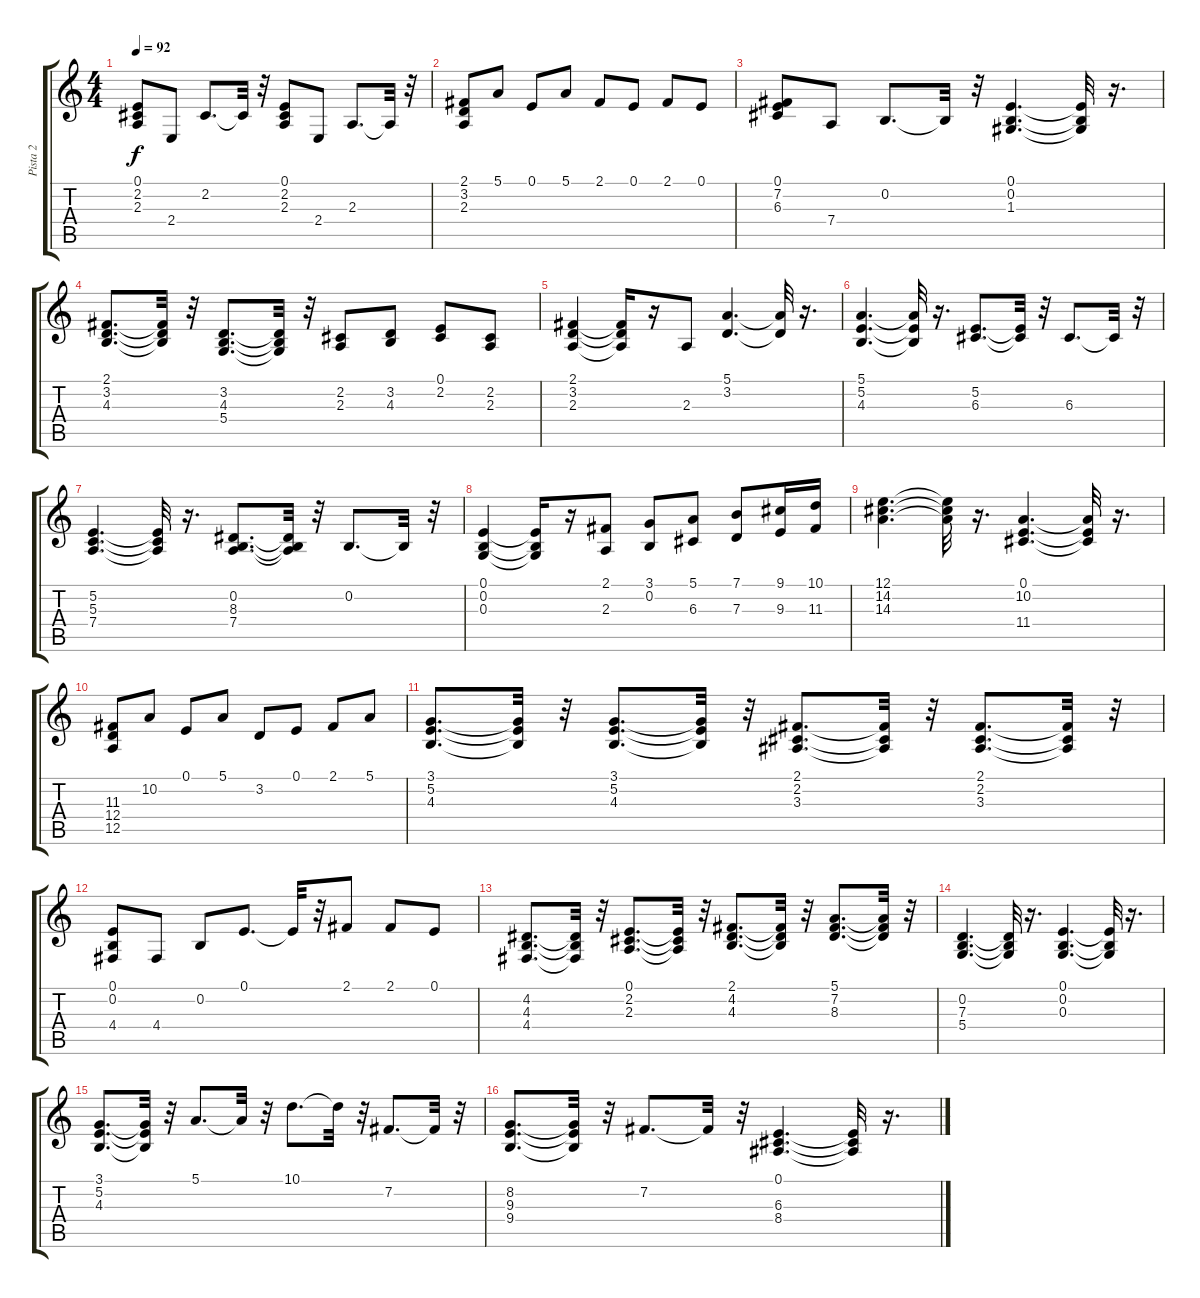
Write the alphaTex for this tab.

\track ("Pista 2" "Pista 2") {instrument acousticgrandpiano}
\staff {score tabs}
\tuning (E4 B3 G3 D3 A2 E2) {hide}
\ts (4 4)
\tempo 92
\clef g2
\ks c
(0.1 2.2 2.3).8{dy f} 2.4.8 2.2.8{d} 2.2{t}.32 r.32 (0.1 2.2 2.3).8 2.4.8 2.3.8{d} 2.3{t}.32 r.32 |
(2.1 3.2 2.3).8 5.1.8 0.1.8 5.1.8 2.1.8 0.1.8 2.1.8 0.1.8 |
(0.1 7.2 6.3).8 7.4.8 0.2.8{d} 0.2{t}.32 r.32 (0.1 0.2 1.3).4{d} (0.1{t} 0.2{t} 1.3{t}).32 r.16{d} |
(2.1 3.2 4.3).8{d} (2.1{t} 3.2{t} 4.3{t}).32 r.32 (3.2 4.3 5.4).8{d} (3.2{t} 4.3{t} 5.4{t}).32 r.32 (2.2 2.3).8 (3.2 4.3).8 (0.1 2.2).8 (2.2 2.3).8 |
(2.1 3.2 2.3).4 (2.1{t} 3.2{t} 2.3{t}).16 r.16 2.3.8 (5.1 3.2).4{d} (5.1{t} 3.2{t}).32 r.16{d} |
(5.1 5.2 4.3).4{d} (5.1{t} 5.2{t} 4.3{t}).32 r.16{d} (5.2 6.3).8{d} (5.2{t} 6.3{t}).32 r.32 6.3.8{d} 6.3{t}.32 r.32 |
(5.2 5.3 7.4).4{d} (5.2{t} 5.3{t} 7.4{t}).32 r.16{d} (0.2 8.3 7.4).8{d} (0.2{t} 8.3{t} 7.4{t}).32 r.32 0.2.8{d} 0.2{t}.32 r.32 |
(0.1 0.2 0.3).4 (0.1{t} 0.2{t} 0.3{t}).16 r.16 (2.1 2.3).8 (3.1 0.2).8 (5.1 6.3).8 (7.1 7.3).8 (9.1 9.3).16 (10.1 11.3).16 |
(12.1 14.2 14.3).4{d} (12.1{t} 14.2{t} 14.3{t}).32 r.16{d} (0.1 10.2 11.4).4{d} (0.1{t} 10.2{t} 11.4{t}).32 r.16{d} |
(11.3 12.4 12.5).8 10.2.8 0.1.8 5.1.8 3.2.8 0.1.8 2.1.8 5.1.8 |
(3.1 5.2 4.3).8{d} (3.1{t} 5.2{t} 4.3{t}).32 r.32 (3.1 5.2 4.3).8{d} (3.1{t} 5.2{t} 4.3{t}).32 r.32 (2.1 2.2 3.3).8{d} (2.1{t} 2.2{t} 3.3{t}).32 r.32 (2.1 2.2 3.3).8{d} (2.1{t} 2.2{t} 3.3{t}).32 r.32 |
(0.1 0.2 4.4).8 4.4.8 0.2.8 0.1.8{d} 0.1{t}.32 r.32 2.1.8 2.1.8 0.1.8 |
(4.2 4.3 4.4).8{d} (4.2{t} 4.3{t} 4.4{t}).32 r.32 (0.1 2.2 2.3).8{d} (0.1{t} 2.2{t} 2.3{t}).32 r.32 (2.1 4.2 4.3).8{d} (2.1{t} 4.2{t} 4.3{t}).32 r.32 (5.1 7.2 8.3).8{d} (5.1{t} 7.2{t} 8.3{t}).32 r.32 |
(0.2 7.3 5.4).4{d} (0.2{t} 7.3{t} 5.4{t}).32 r.16{d} (0.1 0.2 0.3).4{d} (0.1{t} 0.2{t} 0.3{t}).32 r.16{d} |
(3.1 5.2 4.3).8{d} (3.1{t} 5.2{t} 4.3{t}).32 r.32 5.1.8{d} 5.1{t}.32 r.32 10.1.8{d} 10.1{t}.32 r.32 7.2.8{d} 7.2{t}.32 r.32 |
(8.2 9.3 9.4).8{d} (8.2{t} 9.3{t} 9.4{t}).32 r.32 7.2.8{d} 7.2{t}.32 r.32 (0.1 6.3 8.4).4{d} (0.1{t} 6.3{t} 8.4{t}).32 r.16{d}
